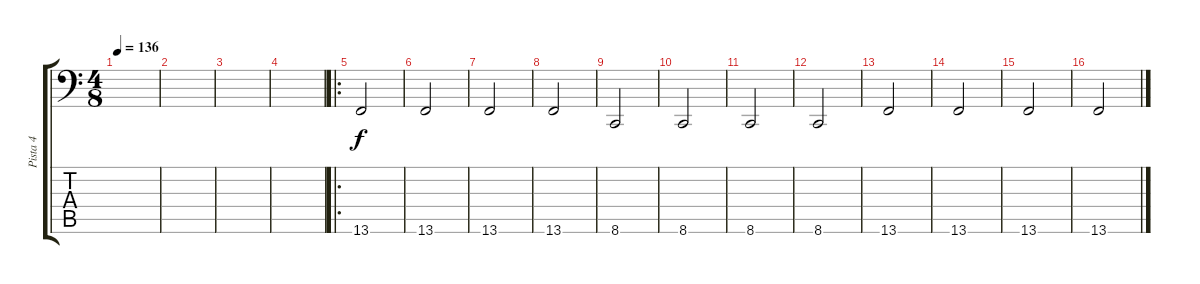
\track ("Pista 4" "Pista 4") {instrument kalimba}
\staff {score tabs}
\tuning (E4 B3 G3 D3 A2 E1) {hide}
\ts (4 8)
\tempo 136
\clef f4
\ks c
|
|
|
|
\ro
13.6.2 |
13.6.2 |
13.6.2 |
13.6.2 |
8.6.2 |
8.6.2 |
8.6.2 |
8.6.2 |
13.6.2 |
13.6.2 |
13.6.2 |
13.6.2
